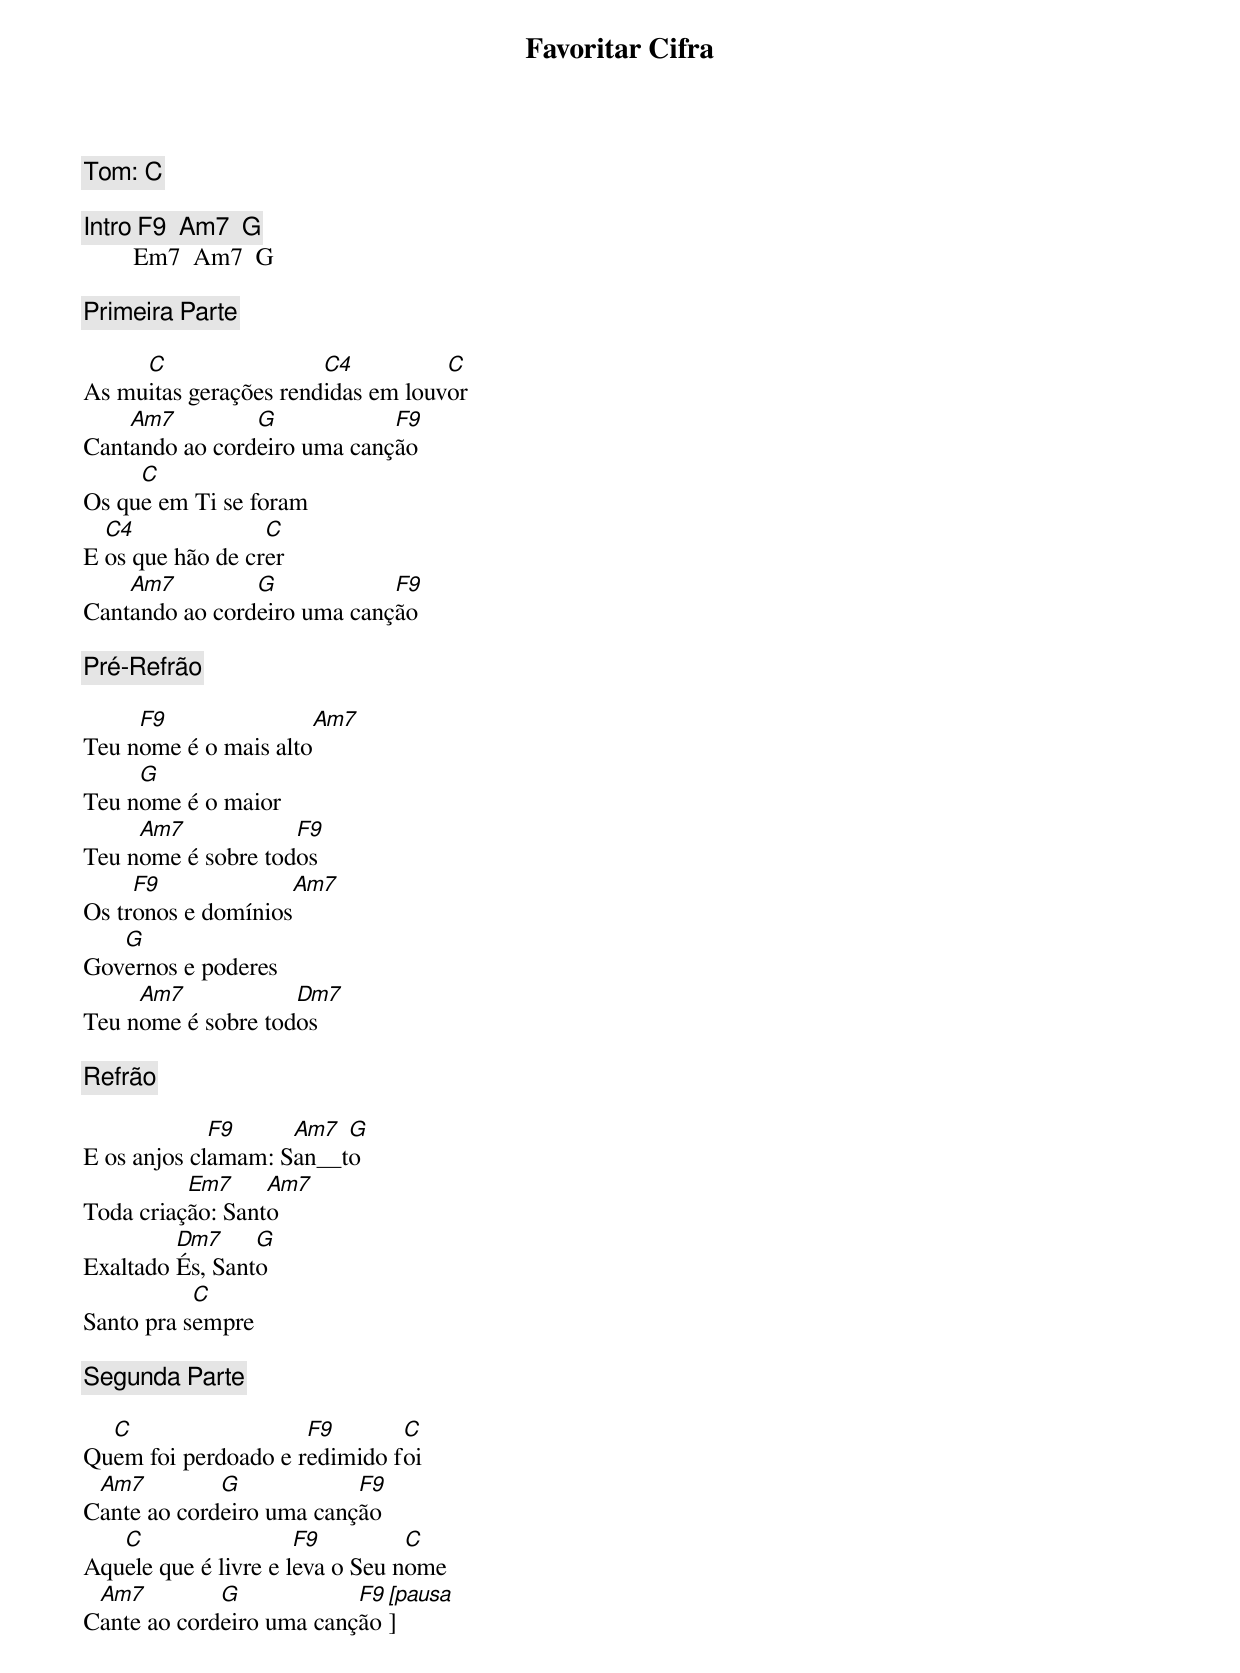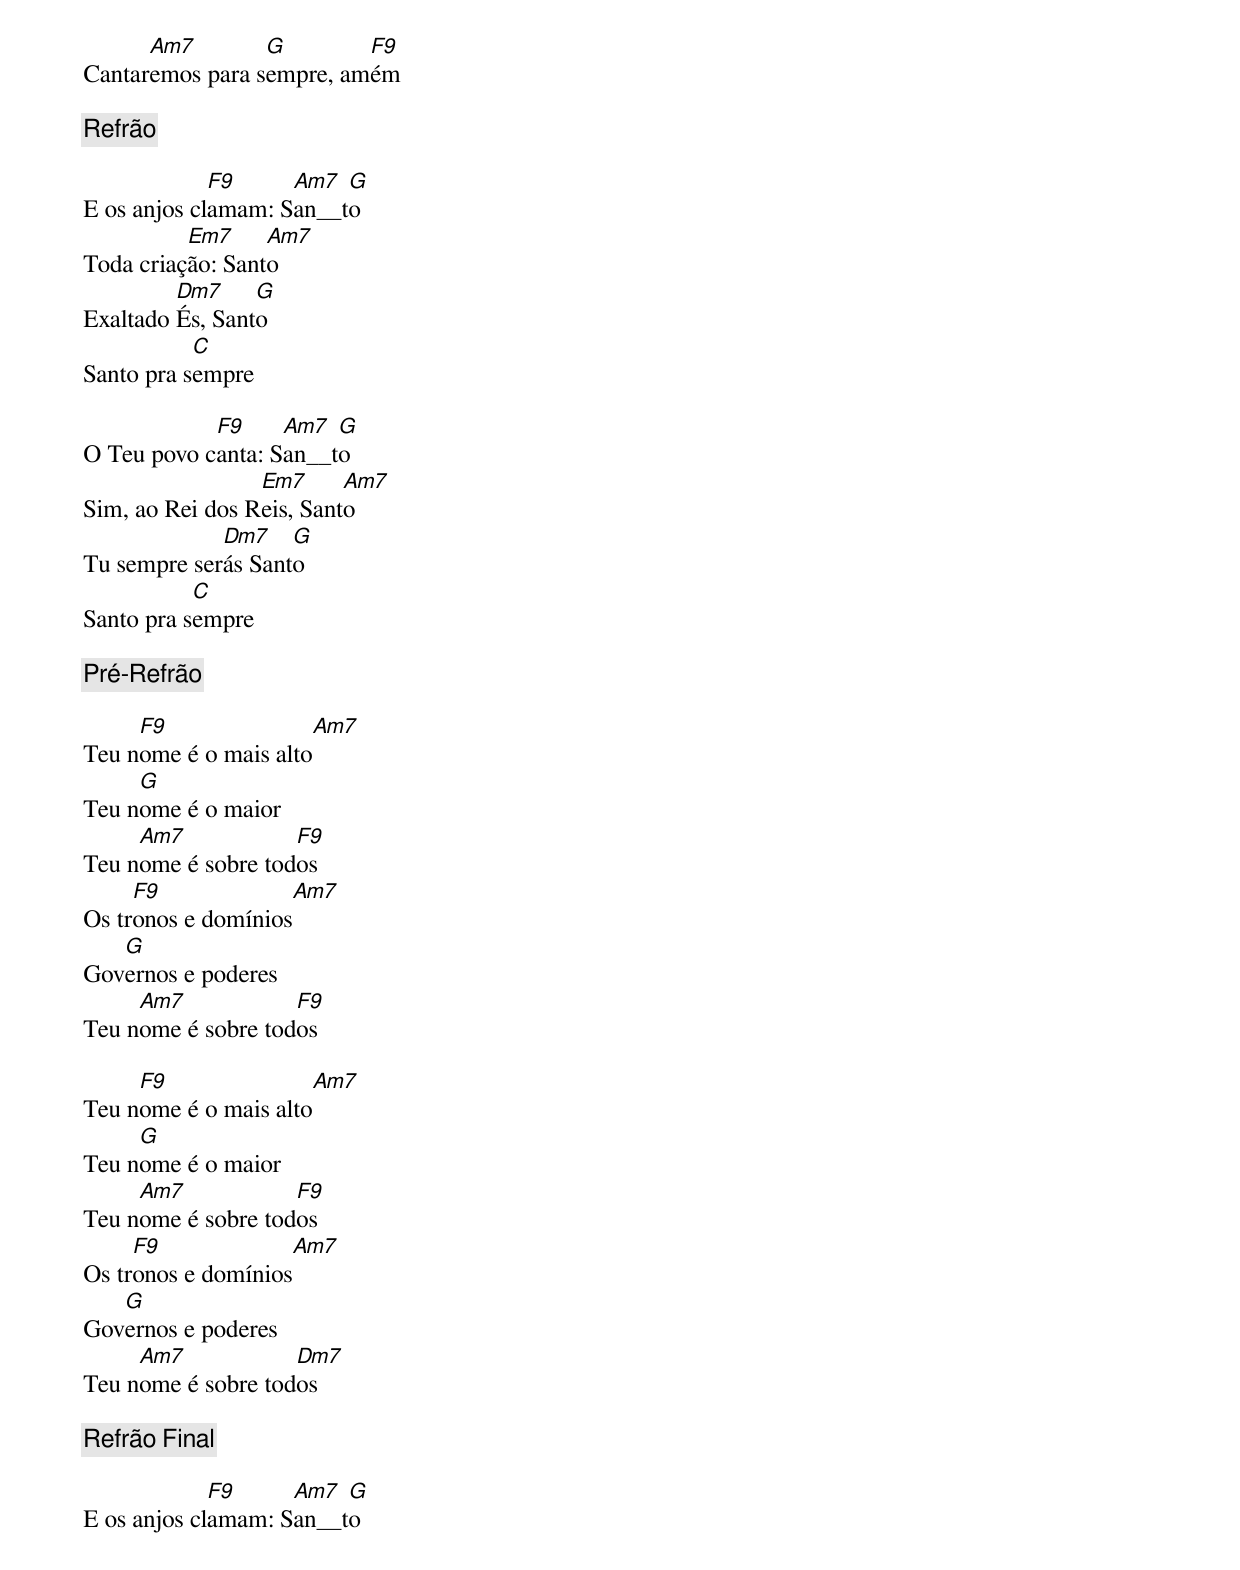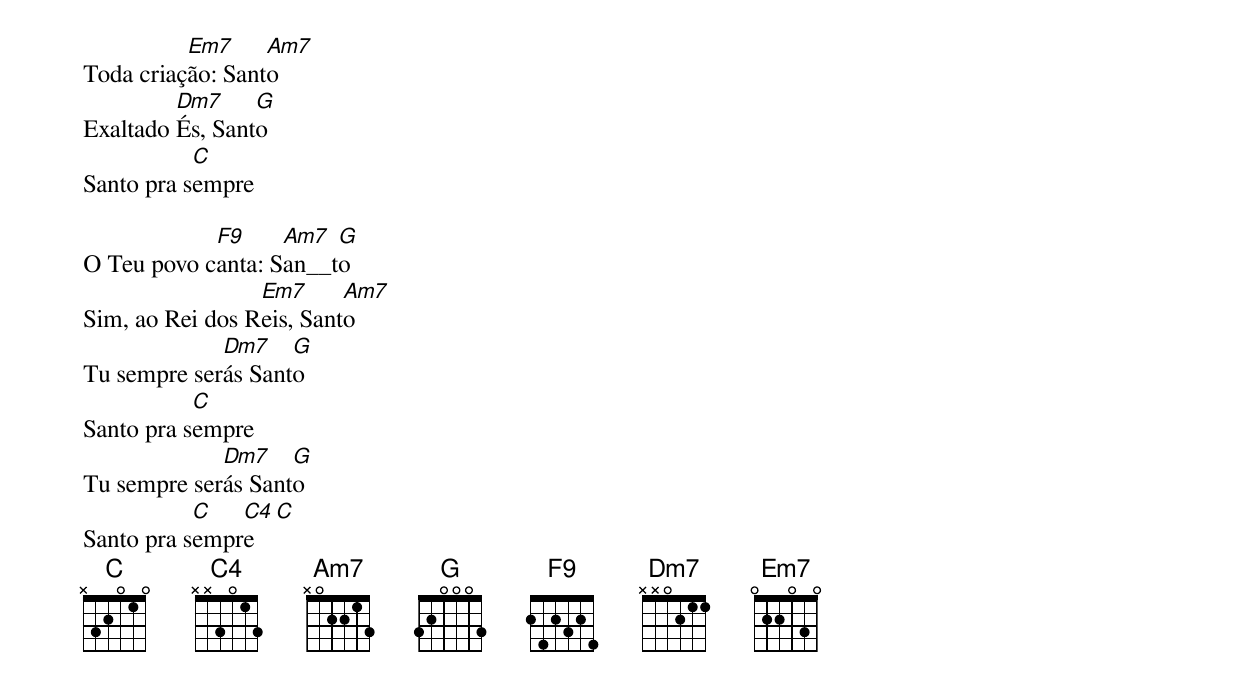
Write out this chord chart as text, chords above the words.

 Favoritar Cifra

Tom: [C]

[Intro] F9  Am7  G
        Em7  Am7  G

[Primeira Parte]

     C                 C4          C
As muitas gerações rendidas em louvor
    Am7         G            F9
Cantando ao cordeiro uma canção
     C
Os que em Ti se foram
  C4              C
E os que hão de crer
    Am7         G            F9
Cantando ao cordeiro uma canção

[Pré-Refrão]

     F9                Am7
Teu nome é o mais alto
     G
Teu nome é o maior
     Am7            F9
Teu nome é sobre todos
     F9              Am7
Os tronos e domínios
   G
Governos e poderes
     Am7            Dm7
Teu nome é sobre todos

[Refrão]

             F9     Am7  G
E os anjos clamam: San__to
          Em7     Am7
Toda criação: Santo
         Dm7     G
Exaltado És, Santo
           C
Santo pra sempre

[Segunda Parte]

  C                  F9       C
Quem foi perdoado e redimido foi
 Am7         G            F9
Cante ao cordeiro uma canção
   C                  F9         C
Aquele que é livre e leva o Seu nome
 Am7         G            F9 [pausa]
Cante ao cordeiro uma canção
      Am7        G        F9
Cantaremos para sempre, amém

[Refrão]

             F9     Am7  G
E os anjos clamam: San__to
          Em7     Am7
Toda criação: Santo
         Dm7     G
Exaltado És, Santo
           C
Santo pra sempre

            F9     Am7  G
O Teu povo canta: San__to
                 Em7      Am7
Sim, ao Rei dos Reis, Santo
             Dm7    G
Tu sempre serás Santo
           C
Santo pra sempre

[Pré-Refrão]

     F9                Am7
Teu nome é o mais alto
     G
Teu nome é o maior
     Am7            F9
Teu nome é sobre todos
     F9              Am7
Os tronos e domínios
   G
Governos e poderes
     Am7            F9
Teu nome é sobre todos

     F9                Am7
Teu nome é o mais alto
     G
Teu nome é o maior
     Am7            F9
Teu nome é sobre todos
     F9               Am7
Os tronos e domínios
   G
Governos e poderes
     Am7            Dm7
Teu nome é sobre todos

[Refrão Final]

             F9     Am7  G
E os anjos clamam: San__to
          Em7     Am7
Toda criação: Santo
         Dm7     G
Exaltado És, Santo
           C
Santo pra sempre

            F9     Am7  G
O Teu povo canta: San__to
                 Em7      Am7
Sim, ao Rei dos Reis, Santo
             Dm7    G
Tu sempre serás Santo
           C
Santo pra sempre
             Dm7    G
Tu sempre serás Santo
           C   C4  C
Santo pra sempre
